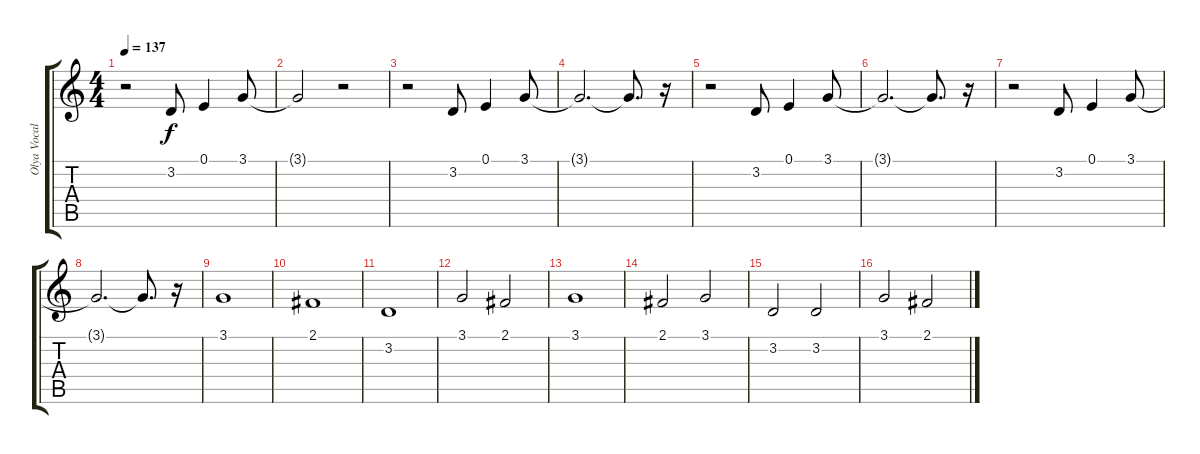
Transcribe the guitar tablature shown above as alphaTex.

\track ("Olya Vocal" "Olya Vocal") {instrument stringensemble1}
\staff {score tabs}
\tuning (E4 B3 G3 D3 A2 E2) {hide}
\ts (4 4)
\tempo 137
\clef g2
\ks c
r.2{dy f} 3.2.8 0.1.4 3.1.8 |
3.1{t}.2 r.2 |
r.2 3.2.8 0.1.4 3.1.8 |
3.1{t}.2{d} 3.1{t}.8{d} r.16 |
r.2 3.2.8 0.1.4 3.1.8 |
3.1{t}.2{d} 3.1{t}.8{d} r.16 |
r.2 3.2.8 0.1.4 3.1.8 |
3.1{t}.2{d} 3.1{t}.8{d} r.16 |
3.1.1 |
2.1.1 |
3.2.1 |
3.1.2 2.1.2 |
3.1.1 |
2.1.2 3.1.2 |
3.2.2 3.2.2 |
3.1.2 2.1.2
